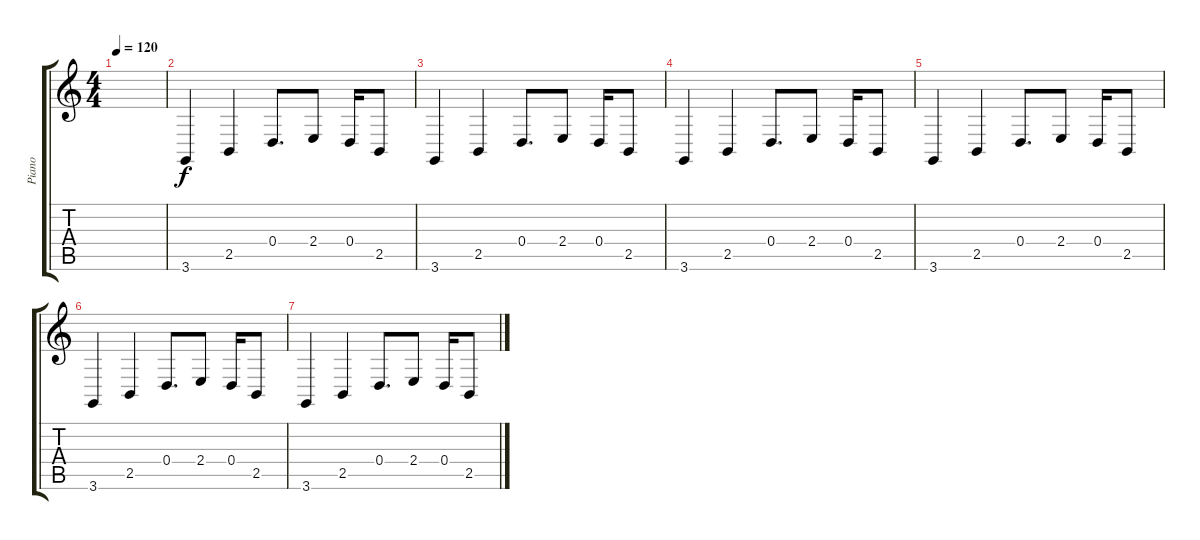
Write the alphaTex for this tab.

\track ("Piano" "Piano") {instrument brightacousticpiano}
\staff {score tabs}
\tuning (E4 B3 G3 D3 A2 E2) {hide}
\ts (4 4)
\tempo 120
\clef g2
\ks c
|
3.6.4 2.5.4 0.4.8{d} 2.4.8 0.4.16 2.5.8 |
3.6.4 2.5.4 0.4.8{d} 2.4.8 0.4.16 2.5.8 |
3.6.4{volume 1} 2.5.4 0.4.8{d} 2.4.8 0.4.16 2.5.8 |
3.6.4 2.5.4 0.4.8{d} 2.4.8 0.4.16 2.5.8 |
3.6.4 2.5.4 0.4.8{d} 2.4.8 0.4.16 2.5.8 |
3.6.4 2.5.4 0.4.8{d} 2.4.8 0.4.16 2.5.8
